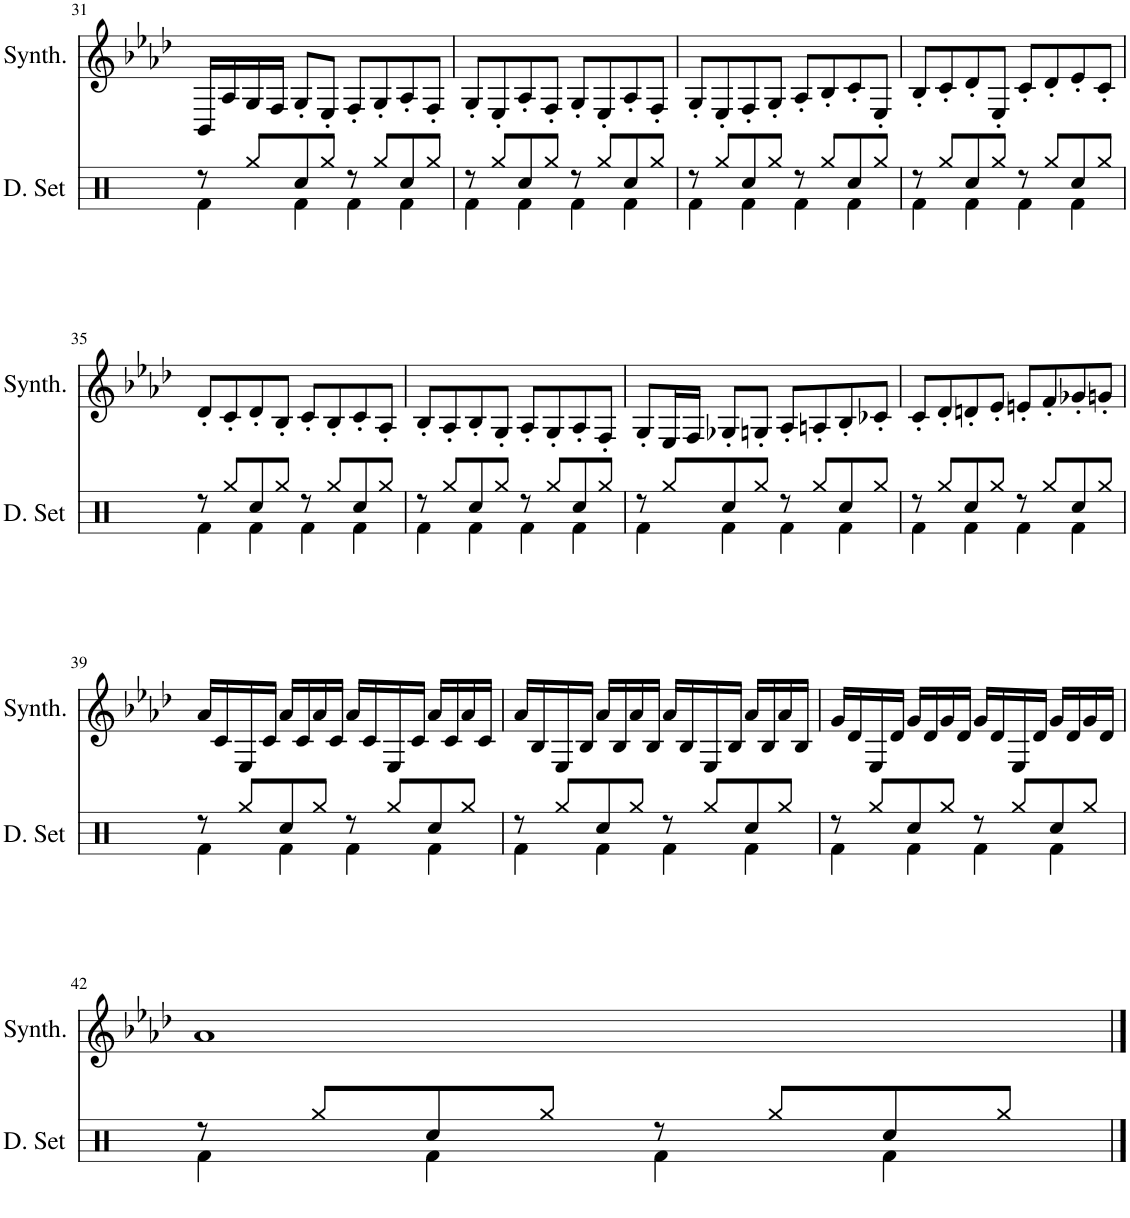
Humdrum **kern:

**kern	**kern
*part2	*part1
*staff2	*staff1
*I"Drumset	*I"Effect Synthesizer
*I'D. Set	*I'Synth.
!!LO:PB:g=z
*clefX	*clefG2
*k[]	*k[b-e-a-d-]
*M4/4	*M4/4
=31	=31
*^	*
8r	4Rf\	16BB-/LL
.	.	16A-/
8Rgg/L	.	16G/
.	.	16F/JJ
8Rcc/	4Rf\	8G'/L
8Rgg/J	.	8E-'/J
8r	4Rf\	8F'/L
8Rgg/L	.	8G'/
8Rcc/	4Rf\	8A-'/
8Rgg/J	.	8F'/J
=32	=32	=32
8r	4Rf\	8G'/L
8Rgg/L	.	8E-'/
8Rcc/	4Rf\	8A-'/
8Rgg/J	.	8F'/J
8r	4Rf\	8G'/L
8Rgg/L	.	8E-'/
8Rcc/	4Rf\	8A-'/
8Rgg/J	.	8F'/J
=33	=33	=33
8r	4Rf\	8G'/L
8Rgg/L	.	8E-'/
8Rcc/	4Rf\	8F'/
8Rgg/J	.	8G'/J
8r	4Rf\	8A-'/L
8Rgg/L	.	8B-'/
8Rcc/	4Rf\	8c'/
8Rgg/J	.	8E-'/J
=34	=34	=34
8r	4Rf\	8B-'/L
8Rgg/L	.	8c'/
8Rcc/	4Rf\	8d-'/
8Rgg/J	.	8E-'/J
8r	4Rf\	8c'/L
8Rgg/L	.	8d-'/
8Rcc/	4Rf\	8e-'/
8Rgg/J	.	8c'/J
!!LO:LB:g=z
=35	=35	=35
8r	4Rf\	8d-'/L
8Rgg/L	.	8c'/
8Rcc/	4Rf\	8d-'/
8Rgg/J	.	8B-'/J
8r	4Rf\	8c'/L
8Rgg/L	.	8B-'/
8Rcc/	4Rf\	8c'/
8Rgg/J	.	8A-'/J
=36	=36	=36
8r	4Rf\	8B-'/L
8Rgg/L	.	8A-'/
8Rcc/	4Rf\	8B-'/
8Rgg/J	.	8G'/J
8r	4Rf\	8A-'/L
8Rgg/L	.	8G'/
8Rcc/	4Rf\	8A-'/
8Rgg/J	.	8F'/J
=37	=37	=37
8r	4Rf\	8G'/L
8Rgg/L	.	16E-/L
.	.	16F/JJ
8Rcc/	4Rf\	8G-X'/L
8Rgg/J	.	8Gn'/J
8r	4Rf\	8A-'/L
8Rgg/L	.	8An'/
8Rcc/	4Rf\	8B-'/
8Rgg/J	.	8c-X'/J
=38	=38	=38
8r	4Rf\	8c'/L
8Rgg/L	.	8d-'/
8Rcc/	4Rf\	8dn'/
8Rgg/J	.	8e-'/J
8r	4Rf\	8en'/L
8Rgg/L	.	8f'/
8Rcc/	4Rf\	8g-X'/
8Rgg/J	.	8gn'/J
!!LO:LB:g=z
=39	=39	=39
8r	4Rf\	16a-/LL
.	.	16c/
8Rgg/L	.	16E-/
.	.	16c/JJ
8Rcc/	4Rf\	16a-/LL
.	.	16c/
8Rgg/J	.	16a-/
.	.	16c/JJ
8r	4Rf\	16a-/LL
.	.	16c/
8Rgg/L	.	16E-/
.	.	16c/JJ
8Rcc/	4Rf\	16a-/LL
.	.	16c/
8Rgg/J	.	16a-/
.	.	16c/JJ
=40	=40	=40
8r	4Rf\	16a-/LL
.	.	16B-/
8Rgg/L	.	16E-/
.	.	16B-/JJ
8Rcc/	4Rf\	16a-/LL
.	.	16B-/
8Rgg/J	.	16a-/
.	.	16B-/JJ
8r	4Rf\	16a-/LL
.	.	16B-/
8Rgg/L	.	16E-/
.	.	16B-/JJ
8Rcc/	4Rf\	16a-/LL
.	.	16B-/
8Rgg/J	.	16a-/
.	.	16B-/JJ
=41	=41	=41
8r	4Rf\	16g/LL
.	.	16d-/
8Rgg/L	.	16E-/
.	.	16d-/JJ
8Rcc/	4Rf\	16g/LL
.	.	16d-/
8Rgg/J	.	16g/
.	.	16d-/JJ
8r	4Rf\	16g/LL
.	.	16d-/
8Rgg/L	.	16E-/
.	.	16d-/JJ
8Rcc/	4Rf\	16g/LL
.	.	16d-/
8Rgg/J	.	16g/
.	.	16d-/JJ
!!LO:LB:g=z
=42	=42	=42
8r	4Rf\	1a-
8Rgg/L	.	.
8Rcc/	4Rf\	.
8Rgg/J	.	.
8r	4Rf\	.
8Rgg/L	.	.
8Rcc/	4Rf\	.
8Rgg/J	.	.
*v	*v	*
==	==
*-	*-
